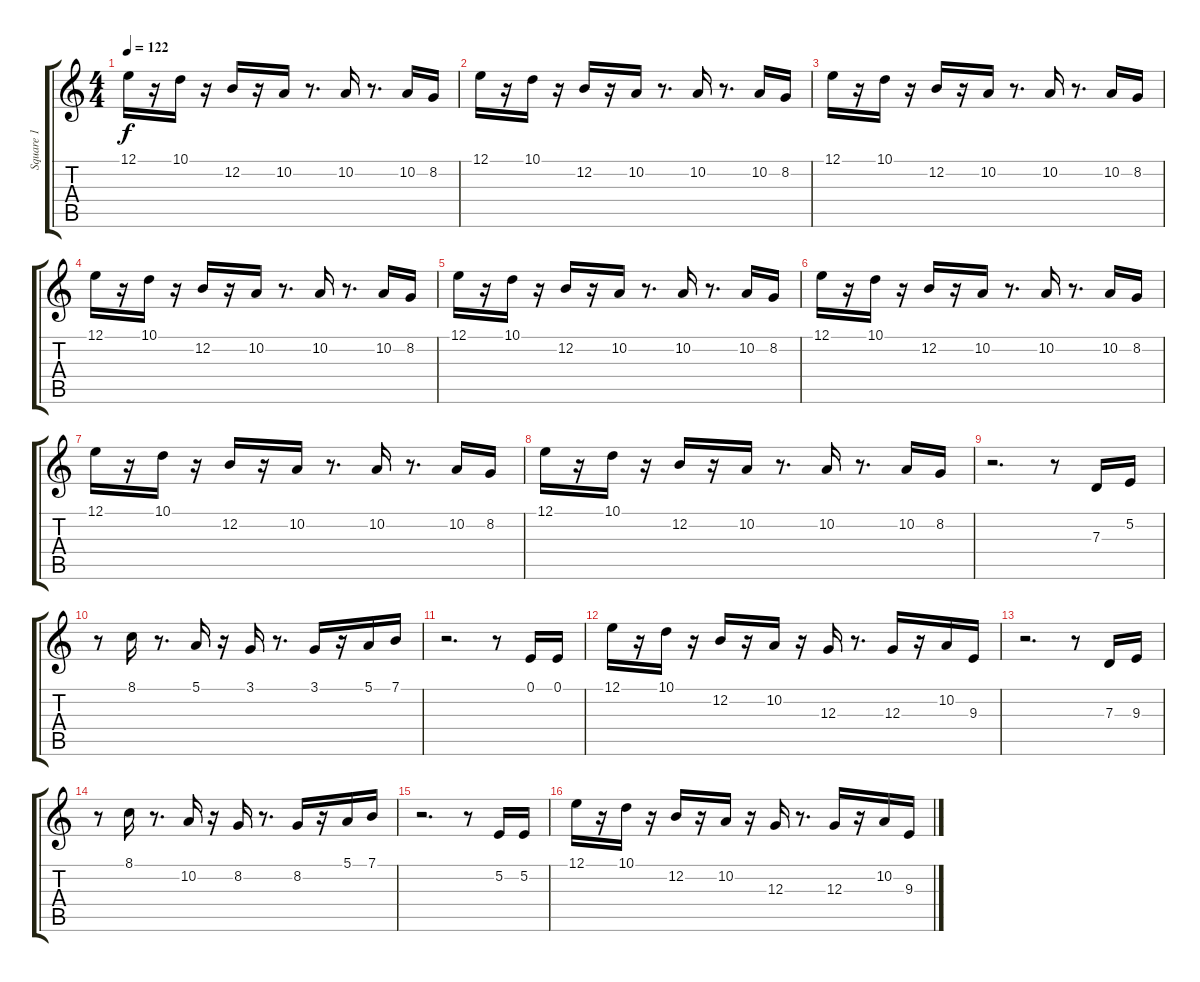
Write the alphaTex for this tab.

\track ("Square 1" "Square 1") {instrument lead1square}
\staff {score tabs}
\tuning (E4 B3 G3 D3 A2 E2) {hide}
\ts (4 4)
\tempo 122
\clef g2
\ks c
12.1.16{dy f volume 5 balance 8} r.16 10.1.16 r.16 12.2.16 r.16 10.2.16 r.8{d} 10.2.16{volume 6} r.8{d} 10.2.16{volume 7} 8.2.16{volume 7} |
12.1.16{volume 7} r.16 10.1.16{volume 8} r.16 12.2.16{volume 8} r.16 10.2.16{volume 8} r.8{d} 10.2.16{volume 9} r.8{d} 10.2.16{volume 10} 8.2.16{volume 10} |
12.1.16 r.16 10.1.16{volume 11} r.16 12.2.16{volume 11} r.16 10.2.16{volume 11} r.8{d} 10.2.16{volume 11} r.8{d} 10.2.16{volume 12} 8.2.16 |
12.1.16 r.16 10.1.16{volume 12} r.16 12.2.16{volume 12} r.16 10.2.16 r.8{d} 10.2.16{volume 12} r.8{d} 10.2.16{volume 13} 8.2.16 |
12.1.16 r.16 10.1.16{volume 13} r.16 12.2.16{volume 13} r.16 10.2.16 r.8{d} 10.2.16{volume 13} r.8{d} 10.2.16{volume 13} 8.2.16{volume 14} |
12.1.16 r.16 10.1.16{volume 14} r.16 12.2.16{volume 14} r.16 10.2.16{volume 14} r.8{d} 10.2.16{volume 14} r.8{d} 10.2.16{volume 14} 8.2.16 |
12.1.16{volume 14} r.16 10.1.16{volume 15} r.16 12.2.16 r.16 10.2.16{volume 15} r.8{d} 10.2.16{volume 15} r.8{d} 10.2.16{volume 15} 8.2.16 |
12.1.16{volume 15} r.16 10.1.16{volume 16} r.16 12.2.16{volume 16} r.16 10.2.16 r.8{d} 10.2.16{volume 16} r.8{d} 10.2.16 8.2.16 |
r.2{d} r.8 7.3.16{volume 16 balance 8} 5.2.16 |
r.8 8.1.16 r.8{d} 5.1.16 r.16 3.1.16 r.8{d} 3.1.16 r.16 5.1.16 7.1.16 |
r.2{d} r.8 0.1.16 0.1.16 |
12.1.16 r.16 10.1.16 r.16 12.2.16 r.16 10.2.16 r.16 12.3.16 r.8{d} 12.3.16 r.16 10.2.16 9.3.16 |
r.2{d} r.8 7.3.16 9.3.16 |
r.8 8.1.16 r.8{d} 10.2.16 r.16 8.2.16 r.8{d} 8.2.16 r.16 5.1.16 7.1.16 |
r.2{d} r.8 5.2.16 5.2.16 |
12.1.16 r.16 10.1.16 r.16 12.2.16 r.16 10.2.16 r.16 12.3.16 r.8{d} 12.3.16 r.16 10.2.16 9.3.16
